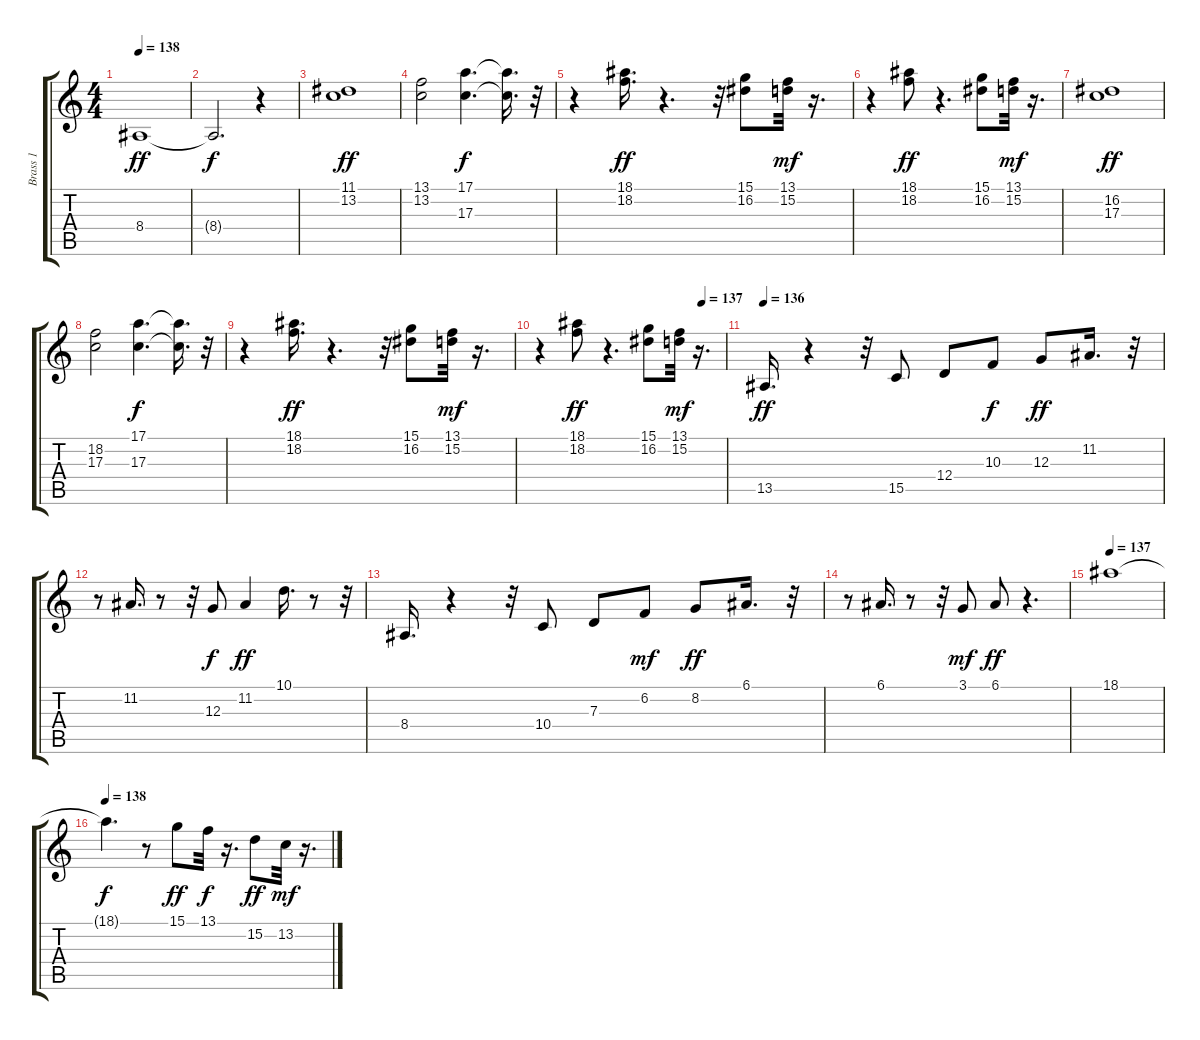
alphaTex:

\track ("Brass 1             " "Brass 1   ") {instrument brasssection}
\staff {score tabs}
\tuning (E4 B3 G3 D3 A2 E2) {hide}
\ts (4 4)
\tempo 138
\clef g2
\ks c
8.4.1{dy ff} |
8.4{t}.2{d dy f} r.4 |
(11.1 13.2).1{dy ff} |
(13.1 13.2).2 (17.1 17.3).4{d dy f} (17.1{t} 17.3{t}).16{d} r.32 |
r.4 (18.1 18.2).16{d dy ff} r.4{d} r.32 (15.1 16.2).8 (13.1 15.2).32{dy mf} r.16{d} |
r.4 (18.1 18.2).8{dy ff} r.4{d} (15.1 16.2).8 (13.1 15.2).32{dy mf} r.16{d} |
(16.2 17.3).1{dy ff} |
(18.2 17.3).2 (17.1 17.3).4{d dy f} (17.1{t} 17.3{t}).16{d} r.32 |
r.4 (18.1 18.2).16{d dy ff} r.4{d} r.32 (15.1 16.2).8 (13.1 15.2).32{dy mf} r.16{d} |
\tempo (137 0.875)
r.4 (18.1 18.2).8{dy ff} r.4{d} (15.1 16.2).8 (13.1 15.2).32{dy mf} r.16{d} |
\tempo 136
13.5.16{d dy ff} r.4 r.32 15.5.8 12.4.8 10.3.8{dy f} 12.3.8{dy ff} 11.2.16{d} r.32 |
r.8 11.2.16{d} r.8 r.32 12.3.8{dy f} 11.2.4{dy ff} 10.1.16{d} r.8 r.32 |
8.4.16{d} r.4 r.32 10.4.8 7.3.8 6.2.8{dy mf} 8.2.8{dy ff} 6.1.16{d} r.32 |
r.8 6.1.16{d} r.8 r.32 3.1.8{dy mf} 6.1.8{dy ff} r.4{d} |
\tempo 137
18.1.1 |
\tempo 138
18.1{t}.4{d dy f} r.8 15.1.8{dy ff} 13.1.32{dy f} r.16{d} 15.2.8{dy ff} 13.2.32{dy mf} r.16{d}
